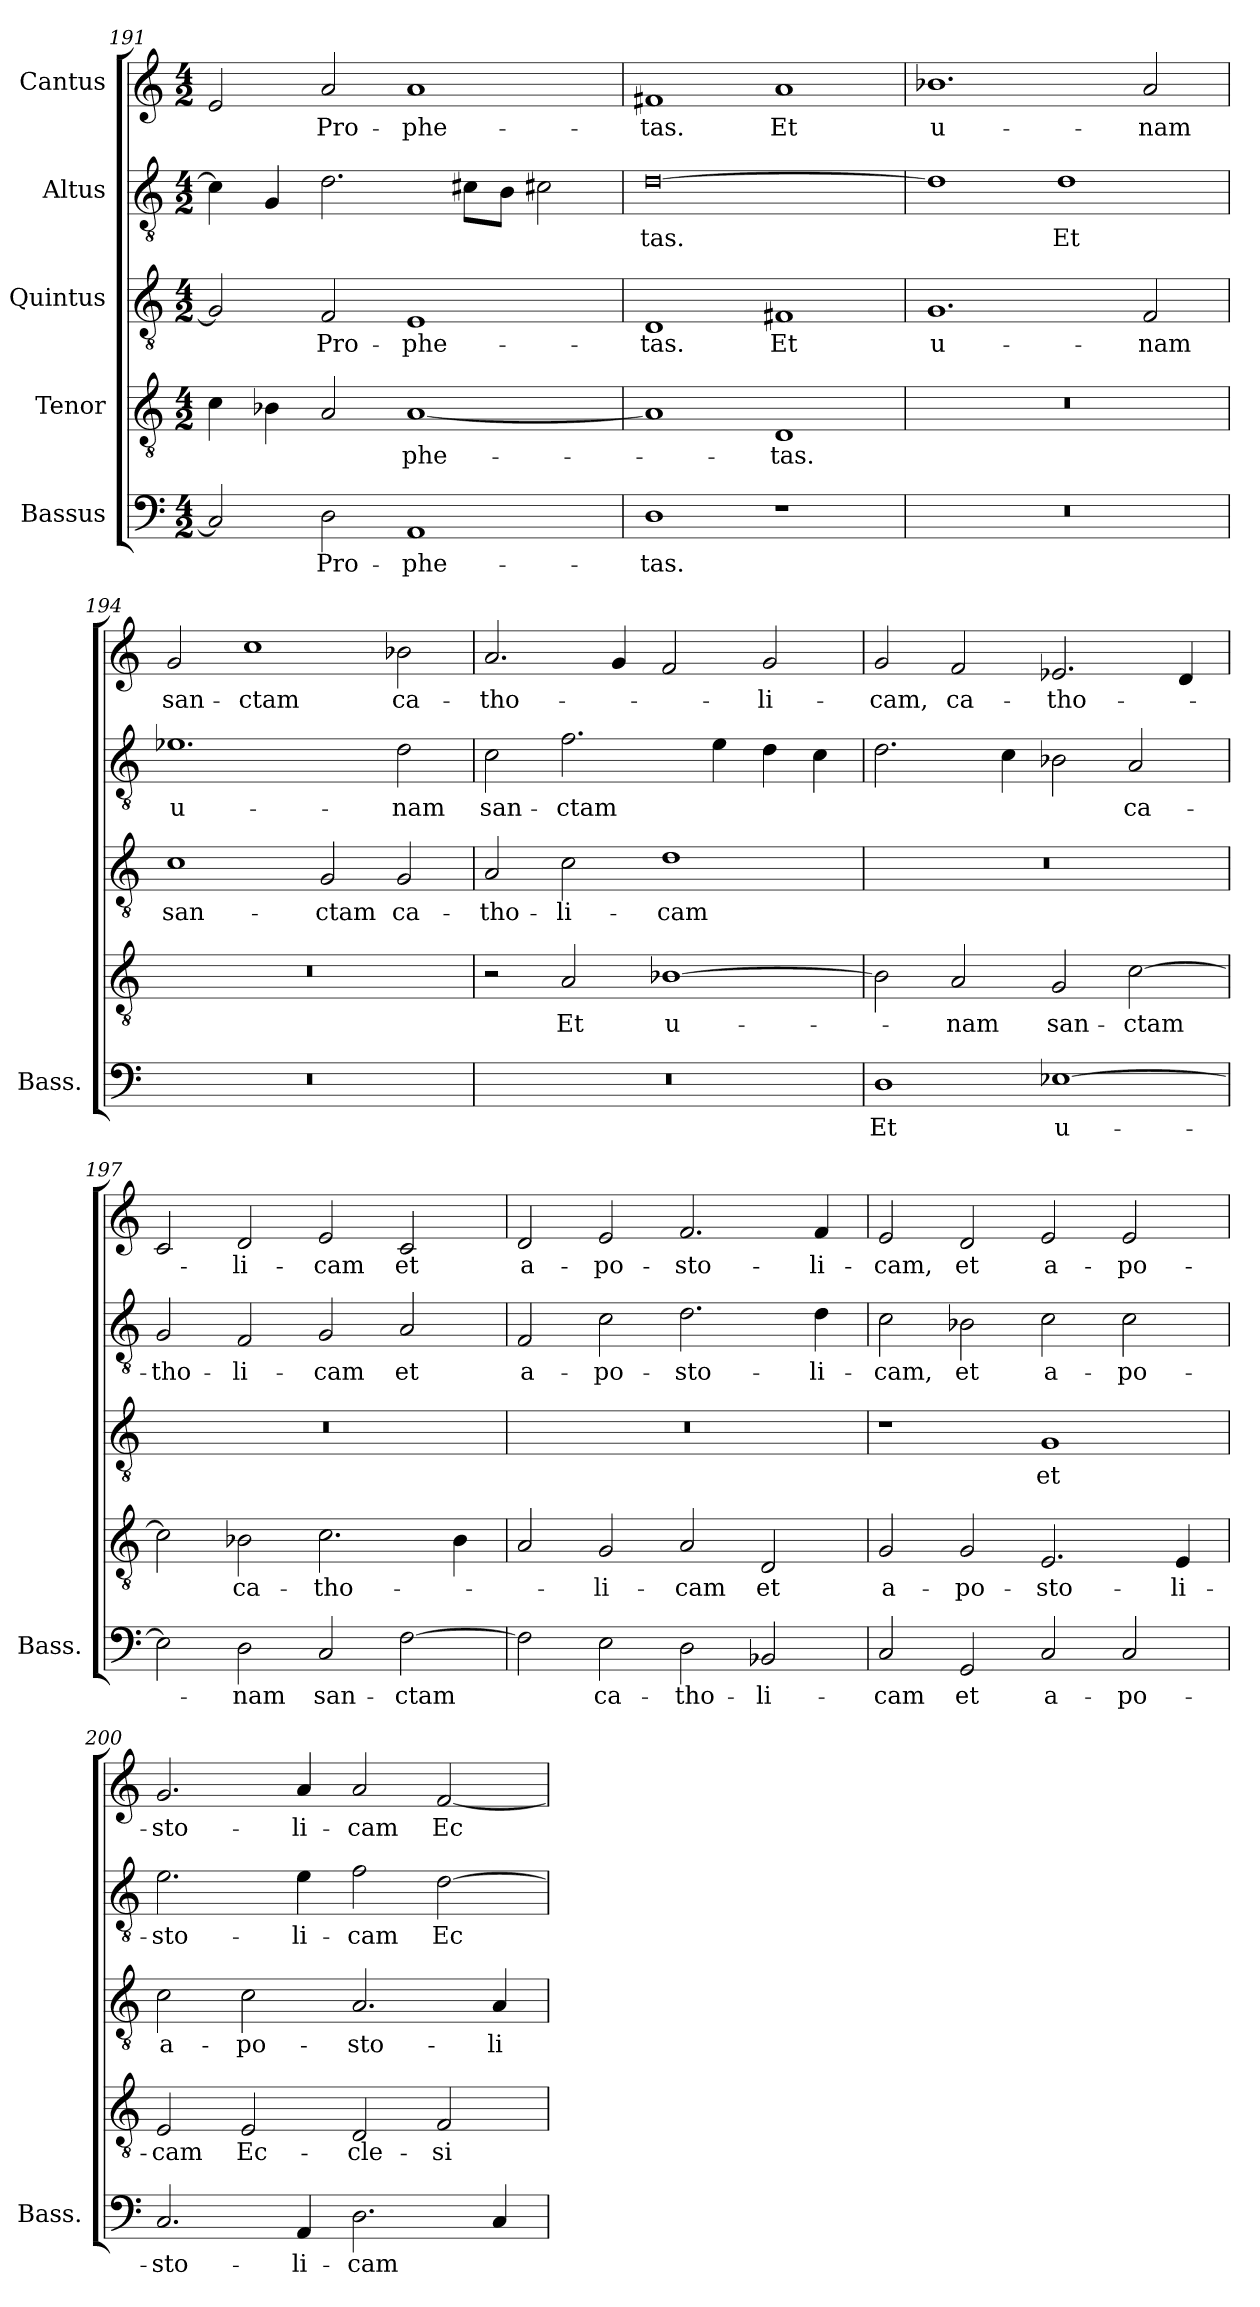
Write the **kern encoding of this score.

**kern	**text	**kern	**text	**kern	**text	**kern	**text	**kern	**text
*part5	*part5	*part4	*part4	*part3	*part3	*part2	*part2	*part1	*part1
*staff5	*staff5	*staff4	*staff4	*staff3	*staff3	*staff2	*staff2	*staff1	*staff1
*I"Bassus	*	*I"Tenor	*	*I"Quintus	*	*I"Altus	*	*I"Cantus	*
*I'Bass.	*	*	*	*	*	*	*	*	*
*clefF4	*	*clefGv2	*	*clefGv2	*	*clefGv2	*	*clefG2	*
*	*	*ITrd7c12	*	*ITrd7c12	*	*ITrd7c12	*	*	*
*k[]	*	*k[]	*	*k[]	*	*k[]	*	*k[]	*
*C:	*	*C:	*	*C:	*	*C:	*	*C:	*
*M4/2	*	*M4/2	*	*M4/2	*	*M4/2	*	*M4/2	*
=191	=191	=191	=191	=191	=191	=191	=191	=191	=191
2C/]	.	4C\	.	2GG/]	.	4C\]	.	2e/	.
.	.	4BB-X\	.	.	.	4GG/	.	.	.
2D\	Pro-	2AA/	.	2FF/	Pro-	2.D\	.	2a/	Pro-
1AA/	-phe-	[1AA/	-phe-	1EE/	-phe-	.	.	1a/	-phe-
.	.	.	.	.	.	8C#\L	.	.	.
.	.	.	.	.	.	8BB\J	.	.	.
.	.	.	.	.	.	2C#X\	.	.	.
=192	=192	=192	=192	=192	=192	=192	=192	=192	=192
1D\	-tas.	1AA/]	.	1DD/	-tas.	[0D\	-tas.	1f#X/	-tas.
1r	.	1DD/	-tas.	1FF#X/	Et	.	.	1a/	Et
=193	=193	=193	=193	=193	=193	=193	=193	=193	=193
0r	.	0r	.	1.GG/	u-	1D\]	.	1.b-X\	u-
.	.	.	.	.	.	1D\	Et	.	.
.	.	.	.	2FF/	-nam	.	.	2a/	-nam
=194	=194	=194	=194	=194	=194	=194	=194	=194	=194
0r	.	0r	.	1C\	san-	1.E-X\	u-	2g/	san-
.	.	.	.	.	.	.	.	1cc\	-ctam
.	.	.	.	2GG/	-ctam	.	.	.	.
.	.	.	.	2GG/	ca-	2D\	-nam	2b-X\	ca-
=195	=195	=195	=195	=195	=195	=195	=195	=195	=195
0r	.	2r	.	2AA/	-tho-	2C\	san-	2.a/	-tho-
.	.	2AA/	Et	2C\	-li-	2.F\	-ctam	.	.
.	.	.	.	.	.	.	.	4g/	.
.	.	[1BB-X\	u-	1D\	-cam	.	.	2f/	.
.	.	.	.	.	.	4E\	.	.	.
.	.	.	.	.	.	4D\	.	2g/	-li-
.	.	.	.	.	.	4C\	.	.	.
=196	=196	=196	=196	=196	=196	=196	=196	=196	=196
1D\	Et	2BB-\]	.	0r	.	2.D\	.	2g/	-cam,
.	.	2AA/	-nam	.	.	.	.	2f/	ca-
.	.	.	.	.	.	4C\	.	.	.
[1E-X\	u-	2GG/	san-	.	.	2BB-X\	.	2.e-X/	-tho-
.	.	[2C\	-ctam	.	.	2AA/	ca-	.	.
.	.	.	.	.	.	.	.	4d/	.
=197	=197	=197	=197	=197	=197	=197	=197	=197	=197
2E-\]	.	2C\]	.	0r	.	2GG/	-tho-	2c/	.
2D\	-nam	2BB-X\	ca-	.	.	2FF/	-li-	2d/	-li-
2C/	san-	2.C\	-tho-	.	.	2GG/	-cam	2e/	-cam
[2F\	-ctam	.	.	.	.	2AA/	et	2c/	et
.	.	4BB-\	.	.	.	.	.	.	.
=198	=198	=198	=198	=198	=198	=198	=198	=198	=198
2F\]	.	2AA/	.	0r	.	2FF/	a-	2d/	a-
2E\	ca-	2GG/	-li-	.	.	2C\	-po-	2e/	-po-
2D\	-tho-	2AA/	-cam	.	.	2.D\	-sto-	2.f/	-sto-
2BB-X/	-li-	2DD/	et	.	.	.	.	.	.
.	.	.	.	.	.	4D\	-li-	4f/	-li-
=199	=199	=199	=199	=199	=199	=199	=199	=199	=199
2C/	-cam	2GG/	a-	1r	.	2C\	-cam,	2e/	-cam,
2GG/	et	2GG/	-po-	.	.	2BB-X\	et	2d/	et
2C/	a-	2.EE/	-sto-	1GG/	et	2C\	a-	2e/	a-
2C/	-po-	.	.	.	.	2C\	-po-	2e/	-po-
.	.	4EE/	-li-	.	.	.	.	.	.
=200	=200	=200	=200	=200	=200	=200	=200	=200	=200
2.C/	-sto-	2EE/	-cam	2C\	a-	2.E\	-sto-	2.g/	-sto-
.	.	2EE/	Ec-	2C\	-po-	.	.	.	.
4AA/	-li-	.	.	.	.	4E\	-li-	4a/	-li-
2.D\	-cam	2DD/	-cle-	2.AA/	-sto-	2F\	-cam	2a/	-cam
.	.	2FF/	-si-	.	.	[2D\	Ec-	[2f/	Ec-
4C/	.	.	.	4AA/	-li-	.	.	.	.
=	=	=	=	=	=	=	=	=	=
*-	*-	*-	*-	*-	*-	*-	*-	*-	*-
